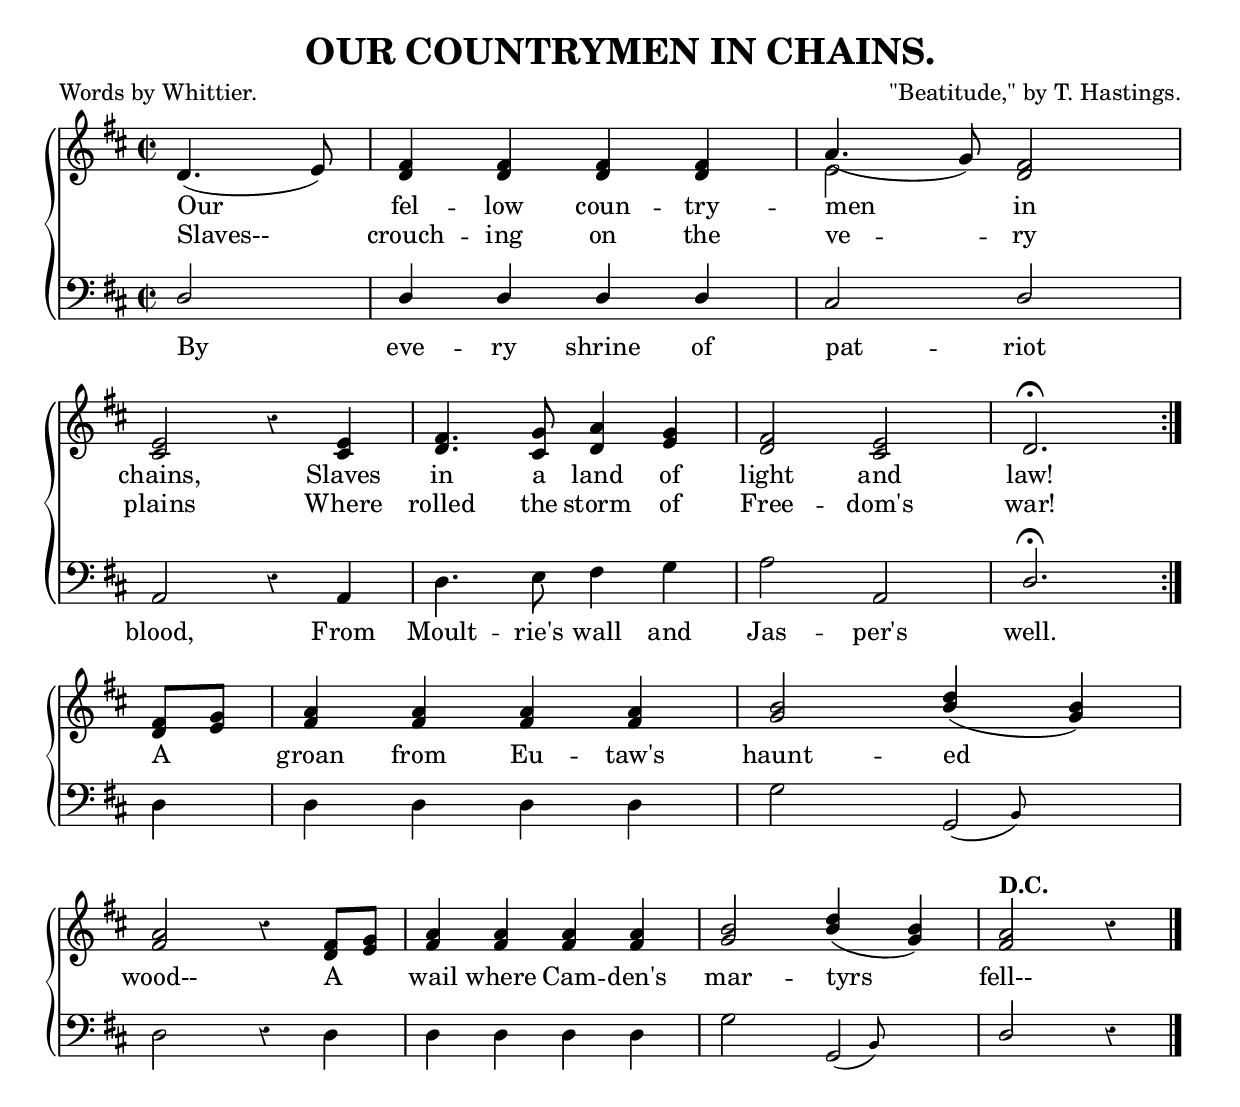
\version "2.10"
\include "english.ly"

\header {
  title = "OUR COUNTRYMEN IN CHAINS."
  poet = "Words by Whittier."
  composer = "\"Beatitude,\" by T. Hastings."
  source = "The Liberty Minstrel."
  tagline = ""
}

leftbrace = \markup {\override #'(font-encoding . fetaBraces) \lookup #"brace140" }

rightbrace = \markup {\rotate #180 \leftbrace }

afterGraceFraction = #(cons 3 8)

lineOne = \lyricmode {
  Our fel -- low coun -- try -- men in
  chains, Slaves in a land of light and law!
}

lineTwo = \lyricmode {
  Slaves-- crouch -- ing on the ve -- ry
  plains Where rolled the storm of Free -- dom's war!
  A groan from Eu -- taw's haunt -- ed
  wood-- A wail where Cam -- den's mar -- tyrs fell--
}

lineThree = \lyricmode {
  By eve -- ry shrine of pat -- riot
  blood, From Moult -- rie's wall and Jas -- per's well.
}	

treble =  \relative c' {
 \key d \major
  \time 2/2
  \clef treble
  \override Staff.TimeSignature #'style = #'()
  \autoBeamOff
  \stemUp

  \tag #'main { \repeat volta 2 {  \partial 2 d4.( e8) |
      <d fs>4 <d fs> <d fs> <d fs> |
      << { a'4.( g8) } 
      \new Voice = "alto" { \voiceTwo e2 } >>
      <d fs>2 |
  
  \break    
  <cs e>2 r4 <cs e>4 |
      <d fs>4. <cs g'>8 <d a'>4 <e g> |
      <d fs>2 <cs e> |
      d2.^\fermata } }

  \break
  \tag #'toDC { <d fs>8[ <e g>] |
      <fs a>4 <fs a> <fs a> <fs a> |
      <g b>2 <b d> 4( <g b>) |
  
  \break    
  <fs a>2 r4 <d fs>8[ <e g>] |
      <fs a>4 <fs a> <fs a> <fs a>  |
      <g b>2 <b d>4( <g b>) |
      <fs a>2^\markup{ \bold "D.C." } r4 \bar "|." }
}

bass =  \relative c {
  \key d \major
  \time 2/2
  \clef bass
  \override Staff.TimeSignature #'style = #'()
  \autoBeamOff

  \tag #'main { \repeat volta 2 { \partial 2 \stemUp  d2 |
  d4 d d d |
      cs2 d2 |

  a2 r4 a |
      \stemNeutral d4. e8 fs4 g |
      a2 a, |
      \stemUp d2.^\fermata }}

  \tag #'toDC { \stemNeutral d4 |
      d4 d d d |
      g2  \afterGrace g,2( { b8) }|

  d2 r4 d |
      d4 d d d |
      g2 \afterGrace g,( { b8 ) }
      %<< {g, } { s4( \grace { b8 )} } >>|
      \stemUp d2 r4 \bar "|." }
}


\score { 
  \new ChoirStaff \with{systemStartDelimiter = #'SystemStartBrace }	
   <<
     \new Staff = "upper"  \new Voice = "treble" { \treble }
     \new Lyrics \lyricsto "treble" { \lineOne }
     \new Lyrics \lyricsto "treble" { \lineTwo }
     \new Staff = "lower"  \new Voice = "bass" { \bass }
     \new Lyrics \lyricsto "treble" { \lineThree }
   >>
   
\layout {
	indent=0
	\context { \Staff \override Rest #'style = #'classical }
	\context { \Score \remove "Bar_number_engraver" }
	\context { \Score \remove "Mark_engraver" }
        \context { \Staff \consists "Mark_engraver" }
	  }
}

\score { 
  \new ChoirStaff \with{systemStartDelimiter = #'SystemStartBrace }	
   <<
    \new Staff = "upper"  
    \new Voice = "treble" { \unfoldRepeats \treble \keepWithTag #'main \treble }
    \new Staff = "lower"  \new Voice = "bass" { \unfoldRepeats \bass  \keepWithTag #'main \bass }
   >>
  	  
\midi { \context { \Score tempoWholesPerMinute = #(ly:make-moment 120 4 ) }}    

}

%%Transcriber's Note:

%%A separate score is provided to unfold the repeat and generate the midi.
